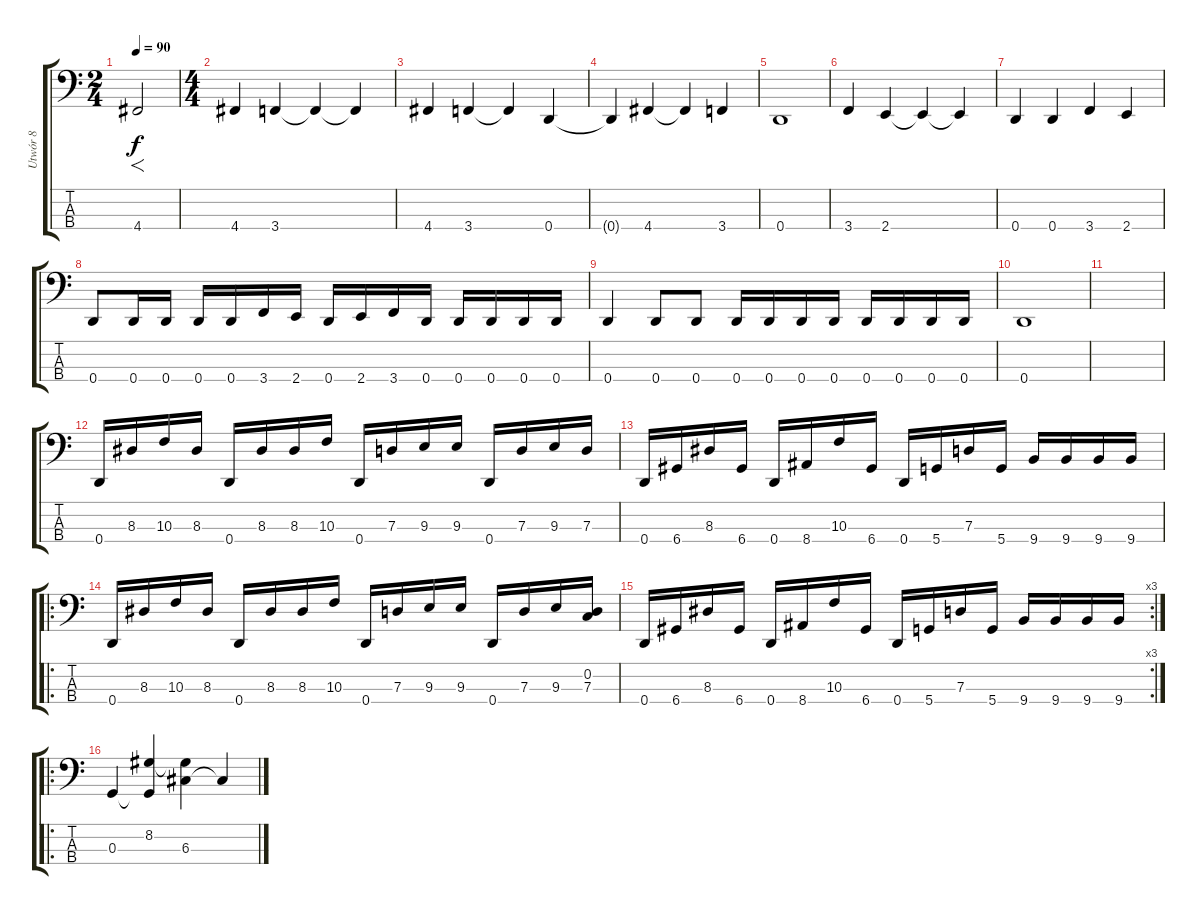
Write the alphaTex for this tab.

\track ("Utwór 8" "Utwór 8") {instrument electricbassfinger}
\staff {score tabs}
\tuning (F2 C2 G1 D1) {hide}
\ts (2 4)
\tempo 90
\clef f4
\ks c
4.4.2{f dy f instrument electricbassfinger} |
\ts (4 4)
4.4.4 3.4.4 3.4{t}.4 3.4{t}.4 |
4.4.4 3.4.4 3.4{t}.4 0.4.4 |
0.4{t}.4 4.4.4 4.4{t}.4 3.4.4 |
0.4.1 |
3.4.4 2.4.4 2.4{t}.4 2.4{t}.4 |
0.4.4 0.4.4 3.4.4 2.4.4 |
0.4.8 0.4.16 0.4.16 0.4.16 0.4.16 3.4.16 2.4.16 0.4.16 2.4.16 3.4.16 0.4.16 0.4.16 0.4.16 0.4.16 0.4.16 |
0.4.4 0.4.8 0.4.8 0.4.16 0.4.16 0.4.16 0.4.16 0.4.16 0.4.16 0.4.16 0.4.16 |
0.4.1 |
|
0.4.16 8.3.16 10.3.16 8.3.16 0.4.16 8.3.16 8.3.16 10.3.16 0.4.16 7.3.16 9.3.16 9.3.16 0.4.16 7.3.16 9.3.16 7.3.16 |
0.4.16 6.4.16 8.3.16 6.4.16 0.4.16 8.4.16 10.3.16 6.4.16 0.4.16 5.4.16 7.3.16 5.4.16 9.4.16 9.4.16 9.4.16 9.4.16 |
\ro
0.4.16 8.3.16 10.3.16 8.3.16 0.4.16 8.3.16 8.3.16 10.3.16 0.4.16 7.3.16 9.3.16 9.3.16 0.4.16 7.3.16 9.3.16 (0.2 7.3).16 |
\rc 3
0.4.16 6.4.16 8.3.16 6.4.16 0.4.16 8.4.16 10.3.16 6.4.16 0.4.16 5.4.16 7.3.16 5.4.16 9.4.16 9.4.16 9.4.16 9.4.16 |
\ro
0.3.4 (8.2 0.3{t}).4 (8.2{t} 6.3).4 6.3{t}.4
